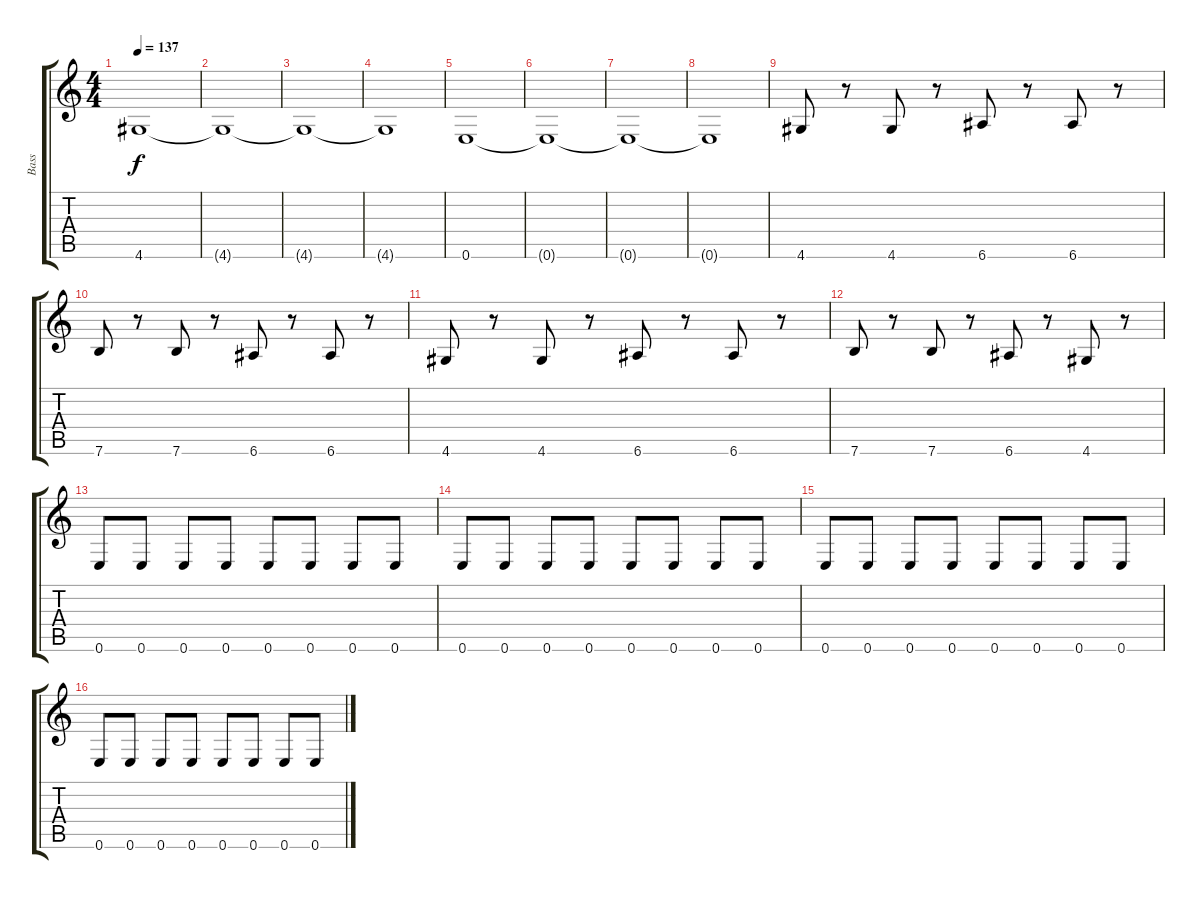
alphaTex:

\track ("Bass" "Bass") {instrument electricbasspick}
\staff {score tabs}
\tuning (E4 B3 G3 D3 A2 E2) {hide}
\ts (4 4)
\tempo 137
\clef g2
\ks c
4.6.1{dy f} |
4.6{t}.1 |
4.6{t}.1 |
4.6{t}.1 |
0.6.1 |
0.6{t}.1 |
0.6{t}.1 |
0.6{t}.1 |
4.6.8 r.8 4.6.8 r.8 6.6.8 r.8 6.6.8 r.8 |
7.6.8 r.8 7.6.8 r.8 6.6.8 r.8 6.6.8 r.8 |
4.6.8 r.8 4.6.8 r.8 6.6.8 r.8 6.6.8 r.8 |
7.6.8 r.8 7.6.8 r.8 6.6.8 r.8 4.6.8 r.8 |
0.6.8 0.6.8 0.6.8 0.6.8 0.6.8 0.6.8 0.6.8 0.6.8 |
0.6.8 0.6.8 0.6.8 0.6.8 0.6.8 0.6.8 0.6.8 0.6.8 |
0.6.8 0.6.8 0.6.8 0.6.8 0.6.8 0.6.8 0.6.8 0.6.8 |
0.6.8 0.6.8 0.6.8 0.6.8 0.6.8 0.6.8 0.6.8 0.6.8
